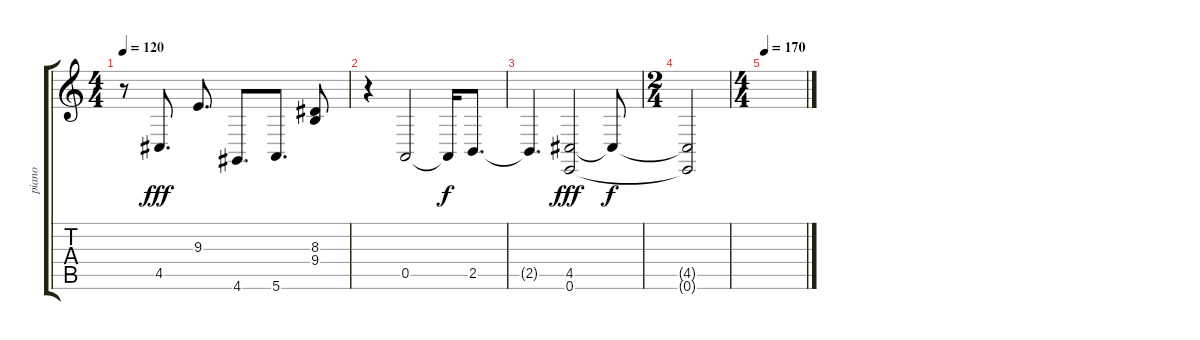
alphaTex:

\track ("piano" "piano") {instrument acousticgrandpiano}
\staff {score tabs}
\tuning (E4 B3 G3 D3 A2 E2) {hide}
\ts (4 4)
\tempo 120
\clef g2
\ks c
r.8{dy f} 4.5.8{d dy fff} 9.3.8{d} 4.6.8{d} 5.6.8{d} (8.3 9.4).8 |
r.4 0.5.2 0.5{t}.16{dy f} 2.5.8{d} |
2.5{t}.4{d} (4.5 0.6).2{dy fff} 4.5{t}.8{dy f} |
\ts (2 4)
(4.5{t} 0.6{t}).2 |
\ts (4 4)
\tempo 170
